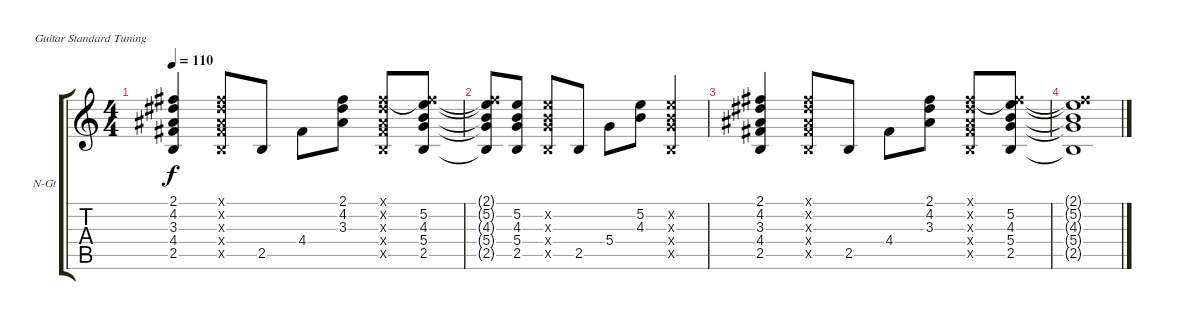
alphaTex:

\defaultSystemsLayout 4
\bracketExtendMode groupsimilarinstruments
\firstSystemTrackNameOrientation horizontal
\otherSystemsTrackNameOrientation horizontal
\track ("Nylon Guitar" "N-Gt") {instrument acousticguitarnylon}
\staff {score tabs}
\tuning (E4 B3 G3 D3 A2 E2)
\ts (4 4)
\tempo 110
\clef g2
\ks c
(2.1 4.2 3.3 4.4 2.5).4{dy f} (2.1{x} 4.2{x} 3.3{x} 4.4{x} 2.5{x}).8 2.5.8 4.4.8 (2.1 4.2 3.3).8 (2.1{x} 4.2{x} 3.3{x} 4.4{x} 2.5{x}).8 (5.2 4.3 5.4 2.5 2.1{x t}).8 |
(2.1{x t} 5.2{t} 4.3{t} 5.4{t} 2.5{t}).8 (5.2 4.3 5.4 2.5).8 (5.2{x} 4.3{x} 5.4{x} 2.5{x}).8 2.5.8 5.4.8 (5.2 4.3).8 (5.2{x} 4.3{x} 5.4{x} 2.5{x}).4 |
(2.1 4.2 3.3 4.4 2.5).4 (2.1{x} 4.2{x} 3.3{x} 4.4{x} 2.5{x}).8 2.5.8 4.4.8 (2.1 4.2 3.3).8 (2.1{x} 4.2{x} 3.3{x} 4.4{x} 2.5{x}).8 (5.2 4.3 5.4 2.5 2.1{x t}).8 |
(2.1{x t} 5.2{t} 4.3{t} 5.4{t} 2.5{t}).1
